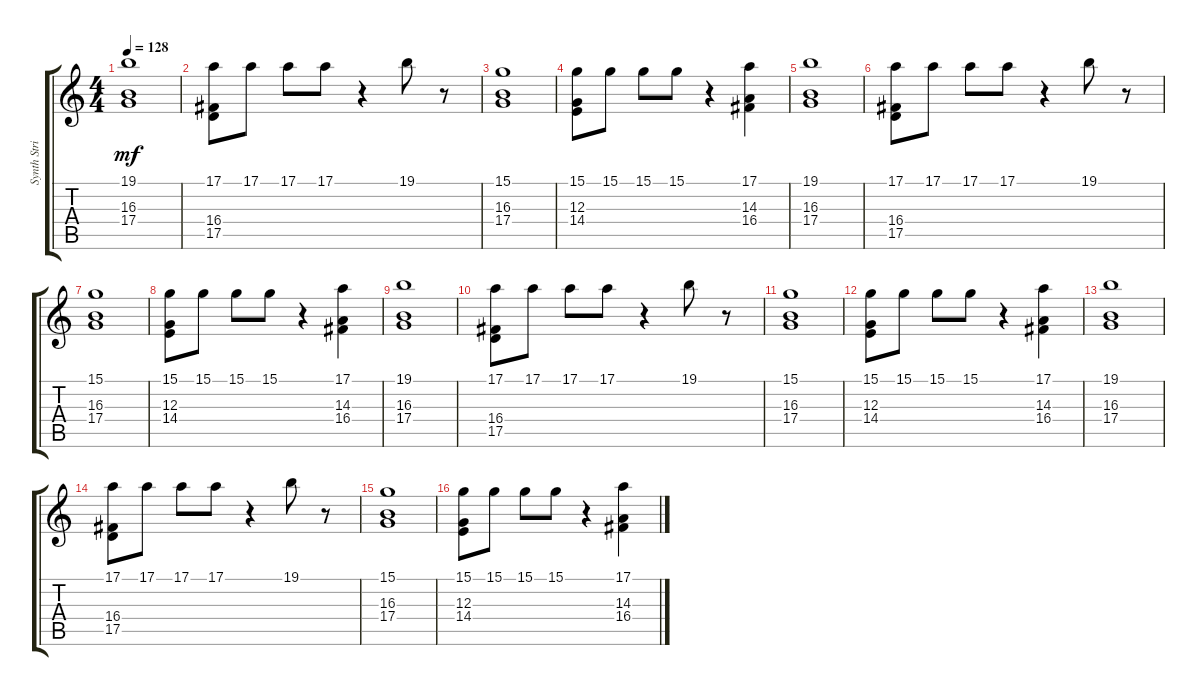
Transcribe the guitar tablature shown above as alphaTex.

\track ("Synth Strings 1" "Synth Stri") {instrument synthstrings1}
\staff {score tabs}
\tuning (E4 B3 G3 D3 A2 E2) {hide}
\ts (4 4)
\tempo 128
\clef g2
\ks c
(19.1 16.3 17.4).1{dy mf} |
(17.1 16.4 17.5).8 17.1.8 17.1.8 17.1.8 r.4 19.1.8 r.8 |
(15.1 16.3 17.4).1 |
(15.1 12.3 14.4).8 15.1.8 15.1.8 15.1.8 r.4 (17.1 14.3 16.4).4 |
(19.1 16.3 17.4).1 |
(17.1 16.4 17.5).8 17.1.8 17.1.8 17.1.8 r.4 19.1.8 r.8 |
(15.1 16.3 17.4).1 |
(15.1 12.3 14.4).8 15.1.8 15.1.8 15.1.8 r.4 (17.1 14.3 16.4).4 |
(19.1 16.3 17.4).1 |
(17.1 16.4 17.5).8 17.1.8 17.1.8 17.1.8 r.4 19.1.8 r.8 |
(15.1 16.3 17.4).1 |
(15.1 12.3 14.4).8 15.1.8 15.1.8 15.1.8 r.4 (17.1 14.3 16.4).4 |
(19.1 16.3 17.4).1 |
(17.1 16.4 17.5).8 17.1.8 17.1.8 17.1.8 r.4 19.1.8 r.8 |
(15.1 16.3 17.4).1 |
(15.1 12.3 14.4).8 15.1.8 15.1.8 15.1.8 r.4 (17.1 14.3 16.4).4
